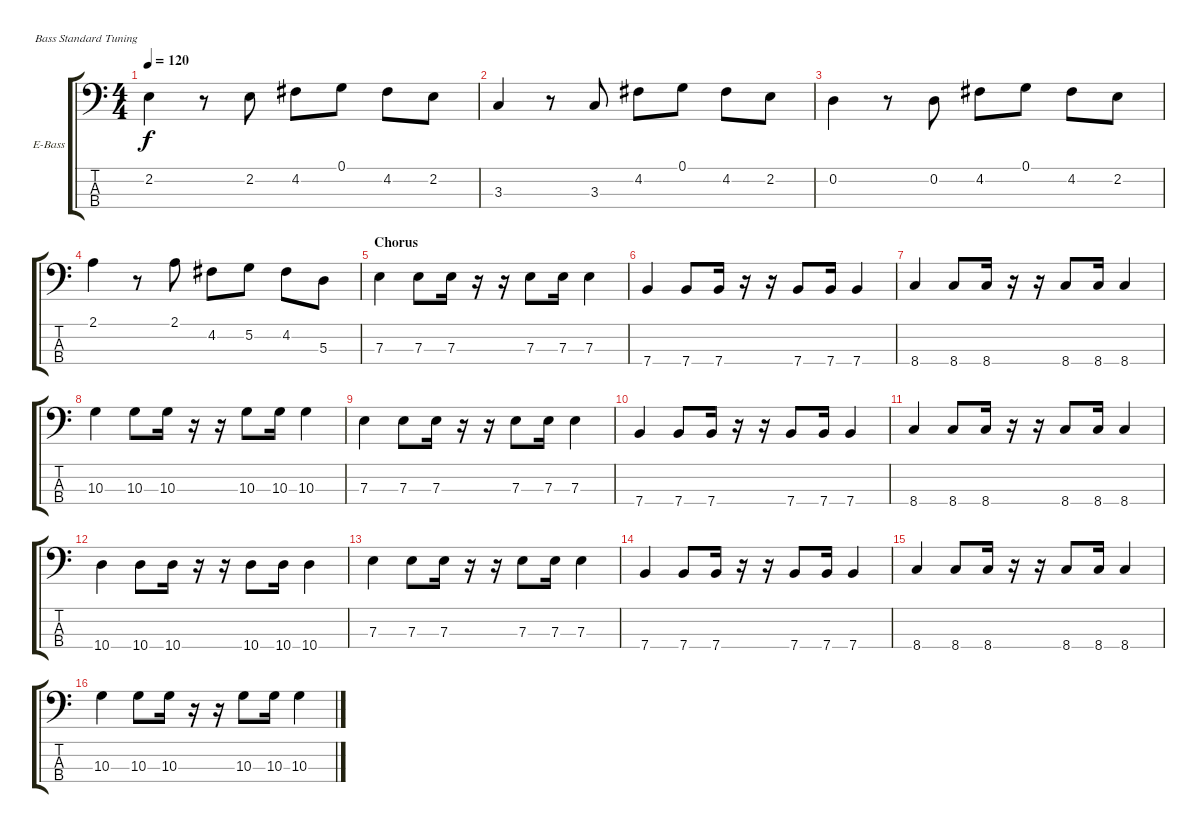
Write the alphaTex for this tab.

\defaultSystemsLayout 4
\bracketExtendMode groupsimilarinstruments
\firstSystemTrackNameOrientation horizontal
\otherSystemsTrackNameOrientation horizontal
\track ("Bass" "E-Bass") {instrument electricbassfinger}
\staff {score tabs}
\tuning (G2 D2 A1 E1)
\ts (4 4)
\tempo 120
\clef f4
\ks c
2.2.4{dy f} r.8 2.2.8 4.2.8 0.1.8 4.2.8 2.2.8 |
3.3.4 r.8 3.3.8 4.2.8 0.1.8 4.2.8 2.2.8 |
0.2.4 r.8 0.2.8 4.2.8 0.1.8 4.2.8 2.2.8 |
2.1.4 r.8 2.1.8 4.2.8 5.2.8 4.2.8 5.3.8 |
\section ("" "Chorus")
7.3.4 7.3.8 7.3.16 r.16 r.16 7.3.8 7.3.16 7.3.4 |
7.4.4 7.4.8 7.4.16 r.16 r.16 7.4.8 7.4.16 7.4.4 |
8.4.4 8.4.8 8.4.16 r.16 r.16 8.4.8 8.4.16 8.4.4 |
10.3.4 10.3.8 10.3.16 r.16 r.16 10.3.8 10.3.16 10.3.4 |
7.3.4 7.3.8 7.3.16 r.16 r.16 7.3.8 7.3.16 7.3.4 |
7.4.4 7.4.8 7.4.16 r.16 r.16 7.4.8 7.4.16 7.4.4 |
8.4.4 8.4.8 8.4.16 r.16 r.16 8.4.8 8.4.16 8.4.4 |
10.4.4 10.4.8 10.4.16 r.16 r.16 10.4.8 10.4.16 10.4.4 |
7.3.4 7.3.8 7.3.16 r.16 r.16 7.3.8 7.3.16 7.3.4 |
7.4.4 7.4.8 7.4.16 r.16 r.16 7.4.8 7.4.16 7.4.4 |
8.4.4 8.4.8 8.4.16 r.16 r.16 8.4.8 8.4.16 8.4.4 |
10.3.4 10.3.8 10.3.16 r.16 r.16 10.3.8 10.3.16 10.3.4
